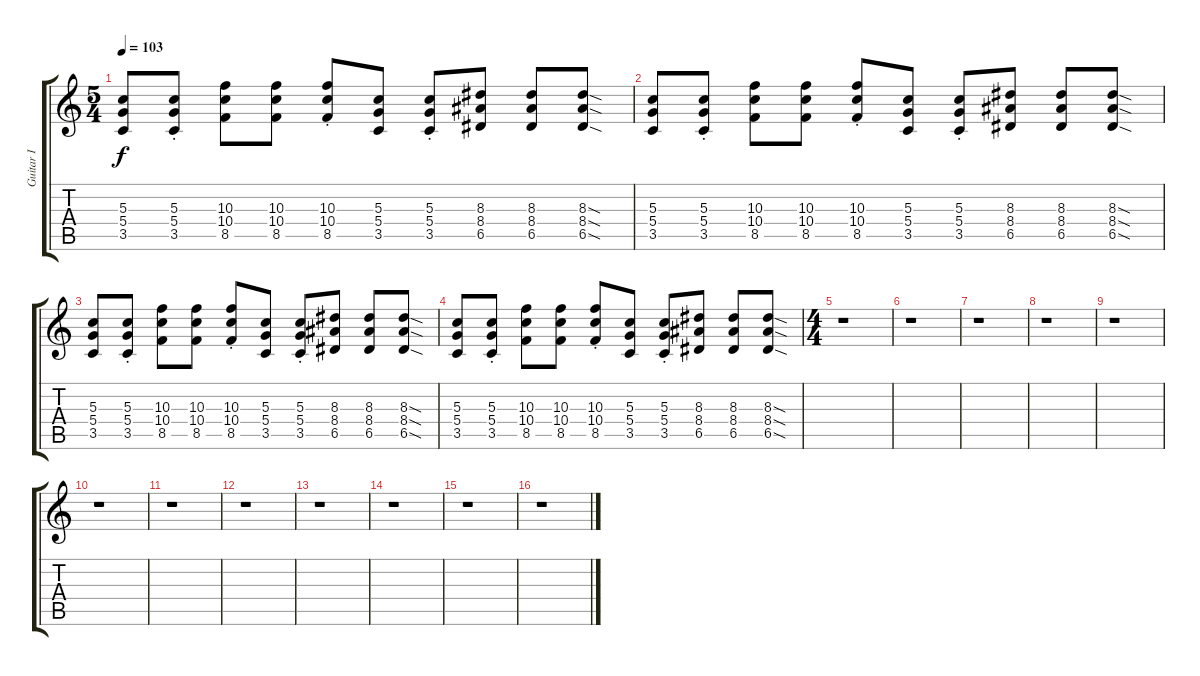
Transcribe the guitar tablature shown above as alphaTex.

\track ("Guitar I" "Guitar I") {instrument acousticguitarsteel}
\staff {score tabs}
\tuning (E4 B3 G3 D3 A2 E2) {hide}
\ts (5 4)
\tempo 103
\clef g2
\ks c
(5.3 5.4 3.5).8{dy f} (5.3{st} 5.4{st} 3.5{st}).8 (10.3 10.4 8.5).8 (10.3 10.4 8.5).8 (10.3{st} 10.4{st} 8.5{st}).8 (5.3 5.4 3.5).8 (5.3{st} 5.4{st} 3.5{st}).8 (8.3 8.4 6.5).8 (8.3 8.4 6.5).8 (8.3{sod} 8.4{sod} 6.5{sod}).8 |
(5.3 5.4 3.5).8 (5.3{st} 5.4{st} 3.5{st}).8 (10.3 10.4 8.5).8 (10.3 10.4 8.5).8 (10.3{st} 10.4{st} 8.5{st}).8 (5.3 5.4 3.5).8 (5.3{st} 5.4{st} 3.5{st}).8 (8.3 8.4 6.5).8 (8.3 8.4 6.5).8 (8.3{sod} 8.4{sod} 6.5{sod}).8 |
(5.3 5.4 3.5).8 (5.3{st} 5.4{st} 3.5{st}).8 (10.3 10.4 8.5).8 (10.3 10.4 8.5).8 (10.3{st} 10.4{st} 8.5{st}).8 (5.3 5.4 3.5).8 (5.3{st} 5.4{st} 3.5{st}).8 (8.3 8.4 6.5).8 (8.3 8.4 6.5).8 (8.3{sod} 8.4{sod} 6.5{sod}).8 |
(5.3 5.4 3.5).8 (5.3{st} 5.4{st} 3.5{st}).8 (10.3 10.4 8.5).8 (10.3 10.4 8.5).8 (10.3{st} 10.4{st} 8.5{st}).8 (5.3 5.4 3.5).8 (5.3{st} 5.4{st} 3.5{st}).8 (8.3 8.4 6.5).8 (8.3 8.4 6.5).8 (8.3{sod} 8.4{sod} 6.5{sod}).8 |
\ts (4 4)
r.1 |
r.1 |
r.1 |
r.1 |
r.1 |
r.1 |
r.1 |
r.1 |
r.1 |
r.1 |
r.1 |
r.1
